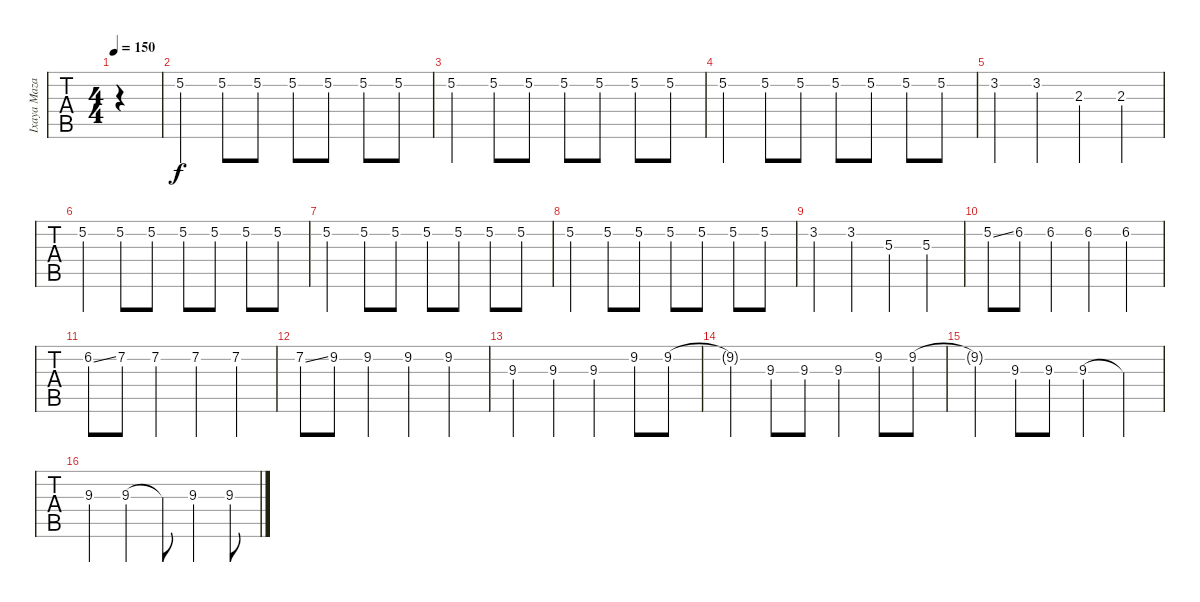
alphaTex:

\track ("Ixaya Mazatzin Teoyotl" "Ixaya Maza") {instrument electricguitarjazz}
\staff {tabs}
\tuning (E4 B3 G3 D3 A2 E2) {hide}
\ts (4 4)
\tempo 150
\clef g2
\ks c
|
5.2.4 5.2.8 5.2.8 5.2.8 5.2.8 5.2.8 5.2.8 |
5.2.4 5.2.8 5.2.8 5.2.8 5.2.8 5.2.8 5.2.8 |
5.2.4 5.2.8 5.2.8 5.2.8 5.2.8 5.2.8 5.2.8 |
3.2.4 3.2.4 2.3.4 2.3.4 |
5.2.4 5.2.8 5.2.8 5.2.8 5.2.8 5.2.8 5.2.8 |
5.2.4 5.2.8 5.2.8 5.2.8 5.2.8 5.2.8 5.2.8 |
5.2.4 5.2.8 5.2.8 5.2.8 5.2.8 5.2.8 5.2.8 |
3.2.4 3.2.4 5.3.4 5.3.4 |
5.2{ss}.8 6.2.8 6.2.4 6.2.4 6.2.4 |
6.2{ss}.8 7.2.8 7.2.4 7.2.4 7.2.4 |
7.2{ss}.8 9.2.8 9.2.4 9.2.4 9.2.4 |
9.3.4 9.3.4 9.3.4 9.2.8 9.2.8 |
9.2{t}.4 9.3.8 9.3.8 9.3.4 9.2.8 9.2.8 |
9.2{t}.4 9.3.8 9.3.8 9.3.4 9.3{t}.4 |
9.3.4 9.3.4 9.3{t}.8 9.3.4 9.3.8
